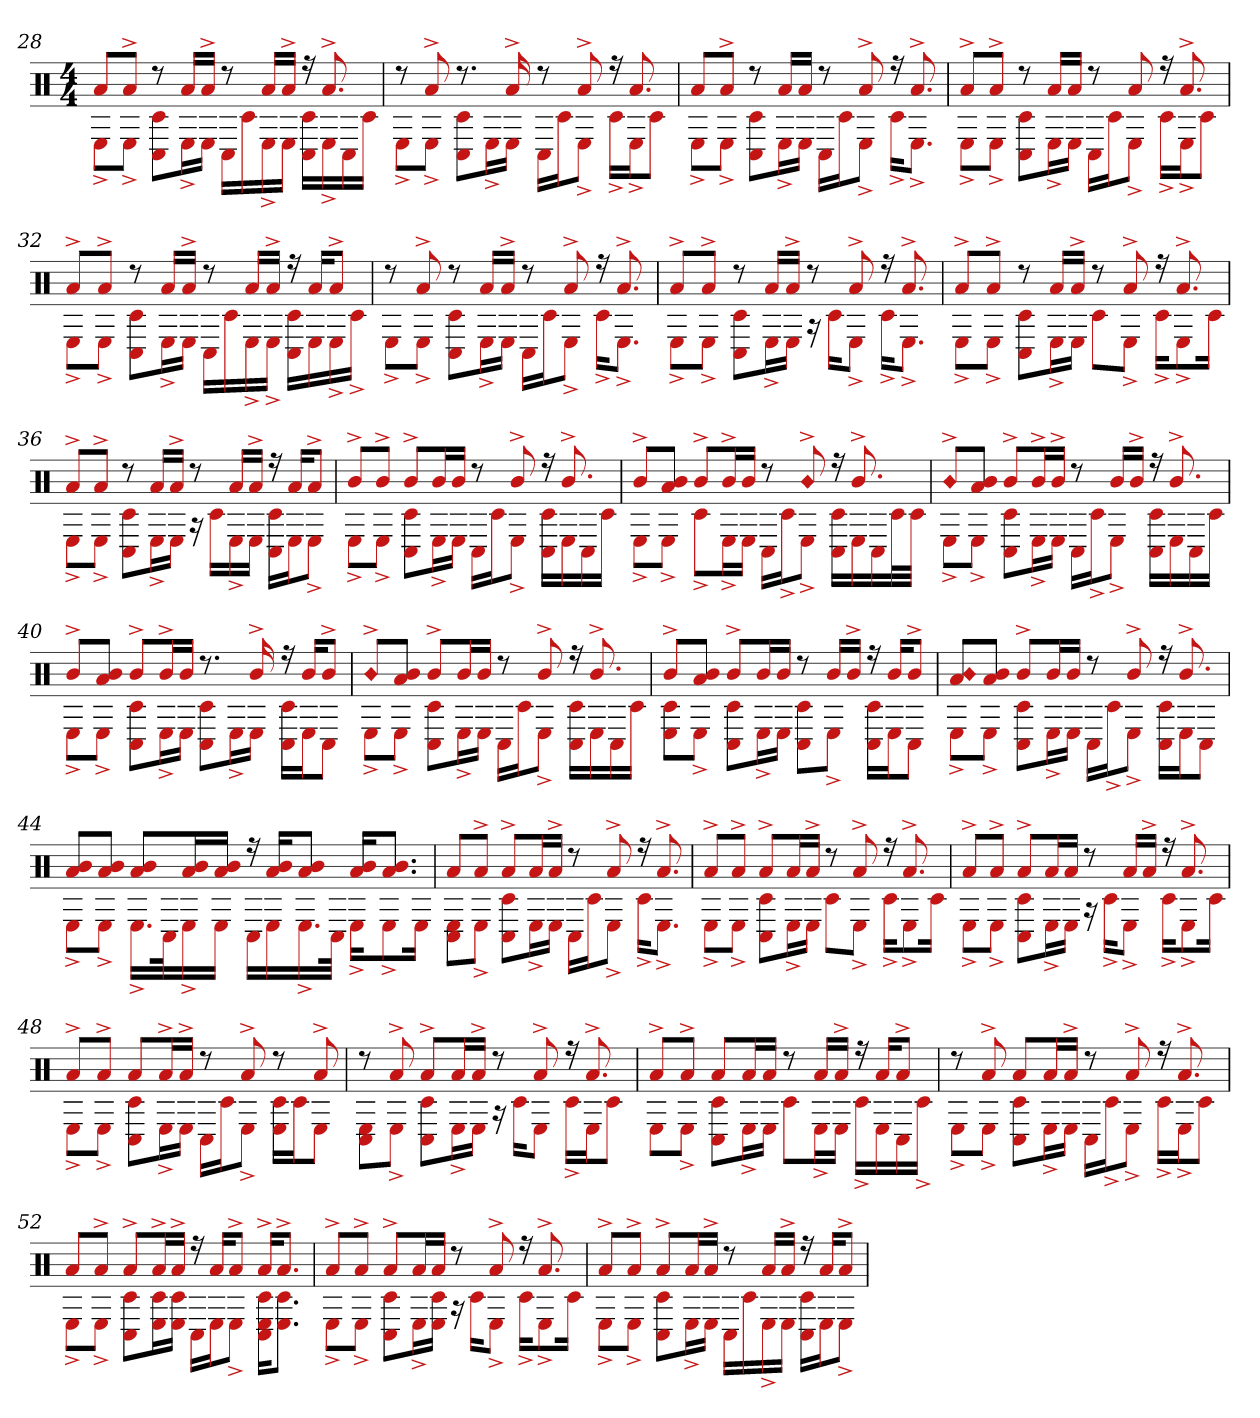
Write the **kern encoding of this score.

**kern
*part1
*staff1
*clefX
*k[]
*M4/4
=28
*^
8aL	8E^L
8a^J	8E^J
8r	8C# 8c#L
16aLL	16E^L
16a^JJ	16EJJ
8r	16C#LL
.	16c#
16aLL	16E^
16a^JJ	16EJJ
16r	16C# 16c#LL
8.a^	16E^
.	16C#
.	16c#JJ
=29	=29
8r	8E^L
8a^	8E^J
8.r	8c# 8C#L
.	16E^L
16a^	16EJJ
8r	16C#LL
.	16c#J
8a^	8E^J
16r	16c#^LL
8.a	16E^J
.	8c#J
=30	=30
8aL	8E^L
8a^J	8E^J
8r	8c# 8C#L
16aLL	16E^L
16aJJ	16EJJ
8r	16C#LL
.	16c#J
8a^	8E^J
16r	16c#^KL
8.a^	8.E^J
=31	=31
8a^L	8E^L
8a^J	8E^J
8r	8c# 8C#L
16aLL	16E^L
16aJJ	16EJJ
8r	16C#LL
.	16c#J
8a	8E^J
16r	16c#^LL
8.a^	16E^J
.	8c#J
=32	=32
8a^L	8E^L
8a^J	8E^J
8r	8c# 8C#L
16aLL	16E^L
16a^JJ	16EJJ
8r	16C#LL
.	16c#
16aLL	16E^
16a^JJ	16E^JJ
16r	16C# 16c#LL
16aKL	16E
8a^J	16E^
.	16c#^JJ
=33	=33
8r	8E^L
8a^	8E^J
8r	8c# 8C#L
16aLL	16E^L
16a^JJ	16EJJ
8r	16C#LL
.	16c#J
8a^	8E^J
16r	16c#^KL
8.a^	8.E^J
=34	=34
8a^L	8E^L
8a^J	8E^J
8r	8c# 8C#L
16aLL	16E^L
16a^JJ	16EJJ
8r	16r
.	16c#KL
8a^	8E^J
16r	16c#^KL
8.a^	8.E^J
=35	=35
8a^L	8E^L
8a^J	8E^J
8r	8C# 8c#L
16aLL	16E^L
16a^JJ	16EJJ
8r	8c#L
8a^	8E^J
16r	16c#^KL
8.a^	8E^
.	16c#Jk
=36	=36
8a^L	8E^L
8a^J	8E^J
8r	8C# 8c#L
16aLL	16E^L
16a^JJ	16EJJ
8r	16r
.	16c#LL
16aLL	16E^
16a^JJ	16EJJ
16r	16C# 16c#LL
16aKL	16EJ
8a^J	8E^J
=37	=37
8b^L	8E^L
8b^J	8E^J
8b^L	8C# 8c#L
16bL	16E^L
16bJJ	16EJJ
8r	16C#LL
.	16c#J
8b^	8E^J
16r	16C# 16c#LL
8.b^	16E
.	16C#
.	16c#JJ
=38	=38
8b^L	8E^L
8a 8bJ	8E^J
8b^L	8c#^L
16b^L	16E^L
16bJJ	16EJJ
8r	16C#LL
.	16c#^J
!LO:N:head=diamond	!
8b^	8E^J
16r	16C# 16c#LL
8.b^	16E
.	16C#
.	32c#L
.	32c#JJJ
=39	=39
!LO:N:head=diamond	!
8b^L	8E^L
8a 8bJ	8E^J
8b^L	8C# 8c#L
16b^L	16E^L
16b^JJ	16EJJ
8r	16C#LL
.	16c#^J
16bLL	8E^J
16b^JJ	.
16r	16C# 16c#LL
8.b^	16E
.	16C#
.	16c#JJ
=40	=40
8b^L	8E^L
8a 8bJ	8E^J
8b^L	8C# 8c#L
16b^L	16E^L
16bJJ	16EJJ
8.r	8C# 8c#L
.	16E^L
16b^	16EJJ
16r	16C# 16c#LL
16bKL	16EJ
8b^J	8C#J
=41	=41
!LO:N:head=diamond	!
8b^L	8E^L
8a 8bJ	8E^J
8b^L	8C# 8c#L
16bL	16E^L
16bJJ	16EJJ
8r	16C#LL
.	16c#J
8b^	8E^J
16r	16C# 16c#LL
8.b^	16E
.	16C#
.	16c#JJ
=42	=42
8b^L	8c# 8EL
8a 8bJ	8E^J
8b^L	8C# 8c#L
16bL	16E^L
16bJJ	16EJJ
8r	8C# 8c#L
16bLL	8E^J
16b^JJ	.
16r	16C# 16c#LL
16bKL	16EJ
8b^J	8C#J
=43	=43
!LO:N:n=2:head=diamond	!
8a 8bL	8E^L
8a 8bJ	8E^J
8b^L	8C# 8c#L
16bL	16E^L
16bJJ	16EJJ
8r	16C#LL
.	16c#^J
8b^	8E^J
16r	16c# 16C#LL
8.b^	16EJ
.	8C#J
=44	=44
8a 8bL	8E^L
8a 8bJ	8E^J
8a 8bL	16.E^LL
.	32C#k
16a 16bL	16E^
16b 16aJJ	16EJJ
16r	16C#LL
16a 16bKL	16E
8a 8bJ	16.E^
.	32C#JJk
16a 16bKL	16E^KL
8.b 8.aJ	8E^
.	16EJk
=45	=45
8aL	8C# 8EL
8a^J	8E^J
8a^L	8C# 8c#L
16aL	16E^L
16a^JJ	16EJJ
8r	16C#LL
.	16c#J
8a^	8E^J
16r	16c#^KL
8.a^	8.E^J
=46	=46
8a^L	8E^L
8a^J	8E^J
8a^L	8C# 8c#L
16aL	16E^L
16a^JJ	16EJJ
8r	8c#L
8a^	8E^J
16r	16c#^KL
8.a^	8E^
.	16c#Jk
=47	=47
8a^L	8E^L
8a^J	8E^J
8a^L	8C# 8c#L
16aL	16E^L
16aJJ	16EJJ
8r	16r
.	16c#^KL
16aLL	8E^J
16a^JJ	.
16r	16c#^KL
8.a^	8E^
.	16c#Jk
=48	=48
8a^L	8E^L
8a^J	8E^J
8aL	8C# 8c#L
16a^L	16E^L
16a^JJ	16EJJ
8r	16C#LL
.	16c#J
8a^	8E^J
8r	16c# 16ELL
.	16c#J
8a^	8EJ
=49	=49
8r	8C# 8EL
8a^	8E^J
8a^L	8C# 8c#L
16aL	16E^L
16a^JJ	16EJJ
8r	16r
.	16c#KL
8a^	8EJ
16r	16c#^LL
8.a^	16EJ
.	8c#J
=50	=50
8a^L	8EL
8a^J	8E^J
8aL	8C# 8c#L
16aL	16E^L
16aJJ	16EJJ
8r	8c#L
16aLL	16E^L
16a^JJ	16EJJ
16r	16c#^LL
16aKL	16E
8a^J	16C#
.	16c#^JJ
=51	=51
8r	8E^L
8a^	8E^J
8aL	8C# 8c#L
16aL	16E^L
16a^JJ	16EJJ
8r	16C#LL
.	16c#^J
8a^	8E^J
16r	16c#^LL
8.a^	16E^J
.	8c#J
=52	=52
8aL	8E^L
8a^J	8E^J
8a^L	8C# 8c#L
16a^L	16E 16c#L
16a^JJ	16E 16c#JJ
16r	16C#LL
16aKL	16EJ
8a^J	8E^J
16a^KL	16c# 16E 16C#KL
8.a^J	8.E 8.c#J
=53	=53
8a^L	8E^L
8a^J	8E^J
8a^L	8C# 8c#L
16aL	16E^L
16aJJ	16E 16c#JJ
8r	16r
.	16c#KL
8a^	8E^J
16r	16c#^KL
8.a^	8E^
.	16c#Jk
=54	=54
8a^L	8E^L
8a^J	8E^J
8a^L	8C# 8c#L
16aL	16E^L
16a^JJ	16EJJ
8r	16C#LL
.	16c#
16aLL	16E^
16a^JJ	16EJJ
16r	16C# 16c#LL
16aKL	16EJ
8a^J	8E^J
*v	*v
=
*-
